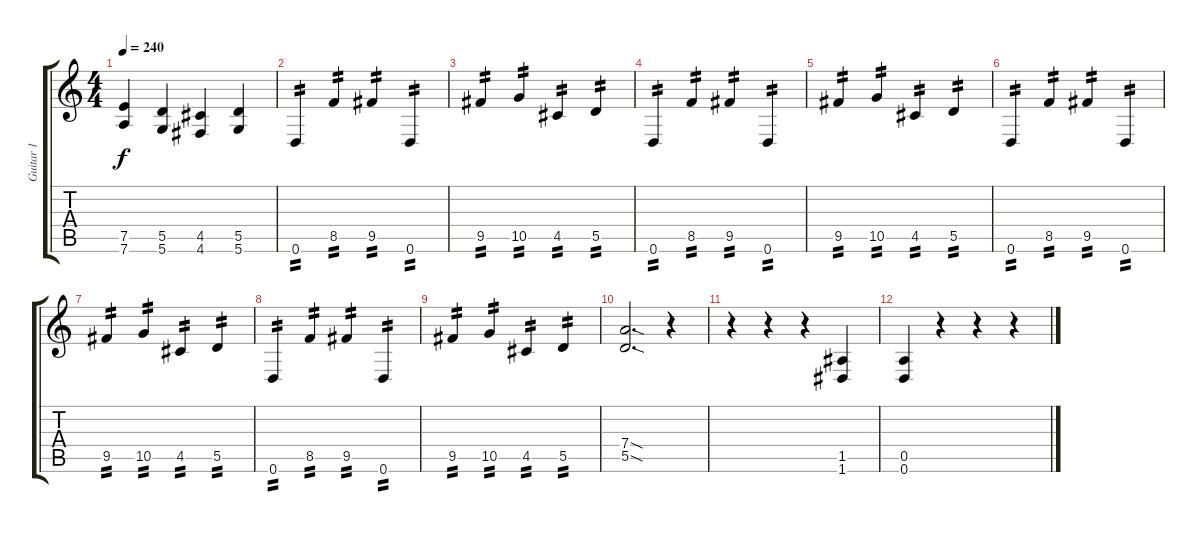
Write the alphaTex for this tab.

\track ("Guitar 1" "Guitar 1") {instrument distortionguitar}
\staff {score tabs}
\tuning (E4 B3 G3 D3 A2 D2) {hide}
\ts (4 4)
\tempo 240
\clef g2
\ks c
(7.5 7.6).4{dy f} (5.5 5.6).4 (4.5 4.6).4 (5.5 5.6).4 |
0.6.4{tp 2} 8.5.4{tp 2} 9.5.4{tp 2} 0.6.4{tp 2} |
9.5.4{tp 2} 10.5.4{tp 2} 4.5.4{tp 2} 5.5.4{tp 2} |
0.6.4{tp 2} 8.5.4{tp 2} 9.5.4{tp 2} 0.6.4{tp 2} |
9.5.4{tp 2} 10.5.4{tp 2} 4.5.4{tp 2} 5.5.4{tp 2} |
0.6.4{tp 2} 8.5.4{tp 2} 9.5.4{tp 2} 0.6.4{tp 2} |
9.5.4{tp 2} 10.5.4{tp 2} 4.5.4{tp 2} 5.5.4{tp 2} |
0.6.4{tp 2} 8.5.4{tp 2} 9.5.4{tp 2} 0.6.4{tp 2} |
9.5.4{tp 2} 10.5.4{tp 2} 4.5.4{tp 2} 5.5.4{tp 2} |
(7.4{sod} 5.5{sod}).2{d} r.4 |
r.4 r.4 r.4 (1.5 1.6).4 |
(0.5 0.6).4 r.4 r.4 r.4
